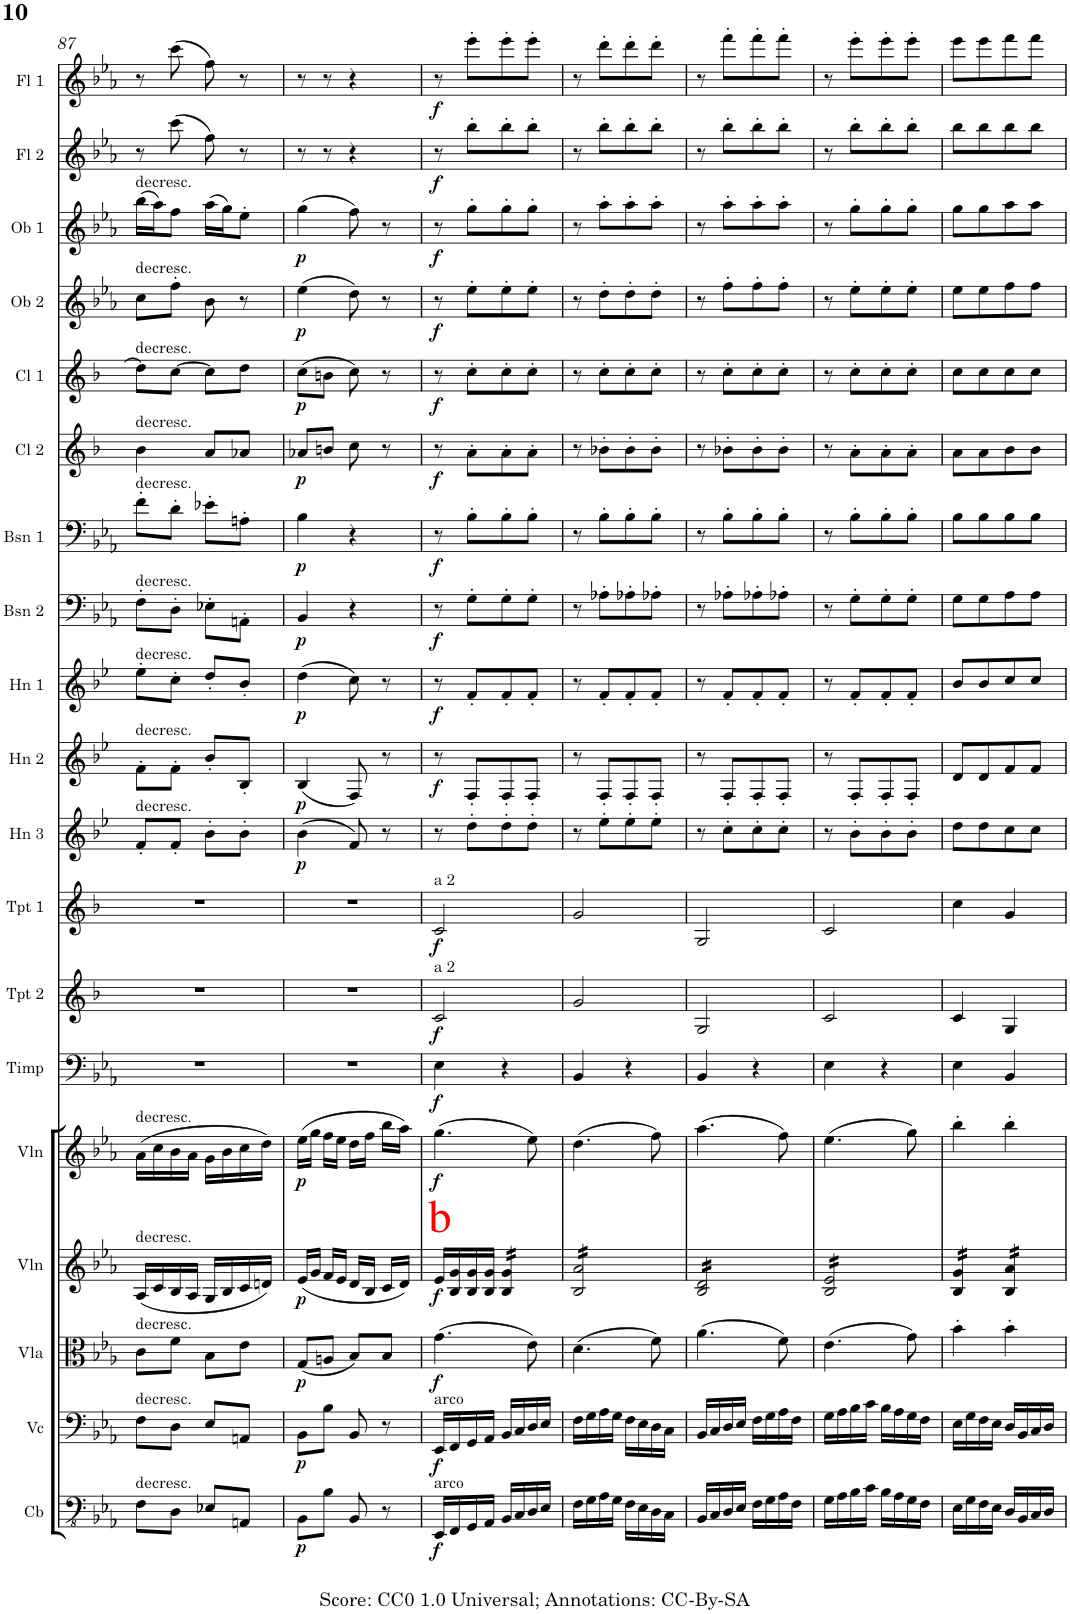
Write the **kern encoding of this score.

**kern	**dynam	**kern	**dynam	**kern	**dynam	**kern	**dynam	**kern	**text	**dynam	**kern	**dynam	**kern	**dynam	**kern	**dynam	**kern	**dynam	**kern	**dynam	**kern	**dynam	**kern	**dynam	**kern	**dynam	**kern	**dynam	**kern	**dynam	**kern	**dynam	**kern	**dynam	**kern	**dynam	**kern	**dynam
*part19	*part19	*part18	*part18	*part17	*part17	*part16	*part16	*part15	*part15	*part15	*part14	*part14	*part13	*part13	*part12	*part12	*part11	*part11	*part10	*part10	*part9	*part9	*part8	*part8	*part7	*part7	*part6	*part6	*part5	*part5	*part4	*part4	*part3	*part3	*part2	*part2	*part1	*part1
*staff19	*staff19	*staff18	*staff18	*staff17	*staff17	*staff16	*staff16	*staff15	*staff15	*staff15	*staff14	*staff14	*staff13	*staff13	*staff12	*staff12	*staff11	*staff11	*staff10	*staff10	*staff9	*staff9	*staff8	*staff8	*staff7	*staff7	*staff6	*staff6	*staff5	*staff5	*staff4	*staff4	*staff3	*staff3	*staff2	*staff2	*staff1	*staff1
*I"Contrabass	*	*I"Violoncello	*	*I"Viola	*	*I"Violin	*	*I"Violin	*	*	*I"Timpani	*	*I"Bb Trumpet 2	*	*I"Bb Trumpet 1	*	*I"F Horn 3	*	*I"F Horn 2	*	*I"F Horn 1	*	*I"Bassoon 2	*	*I"Bassoon 1	*	*I"Bb Clarinet 2	*	*I"Bb Clarinet 1	*	*I"Oboe 2	*	*I"Oboe 1	*	*I"Flute 2	*	*I"Flute 1	*
*I'Cb	*	*I'Vc	*	*I'Vla	*	*I'Vln	*	*I'Vln	*	*	*I'Timp	*	*I'Tpt 2	*	*I'Tpt 1	*	*I'Hn 3	*	*I'Hn 2	*	*I'Hn 1	*	*I'Bsn 2	*	*I'Bsn 1	*	*I'Cl 2	*	*I'Cl 1	*	*I'Ob 2	*	*I'Ob 1	*	*I'Fl 2	*	*I'Fl 1	*
!!LO:PB:g=z
*clefFv4	*	*clefF4	*	*clefC3	*	*clefG2	*	*clefG2	*	*	*clefF4	*	*clefG2	*	*clefG2	*	*clefG2	*	*clefG2	*	*clefG2	*	*clefF4	*	*clefF4	*	*clefG2	*	*clefG2	*	*clefG2	*	*clefG2	*	*clefG2	*	*clefG2	*
*	*	*	*	*	*	*	*	*	*	*	*	*	*Trd1c2	*	*Trd1c2	*	*Trd4c7	*	*Trd4c7	*	*Trd4c7	*	*	*	*	*	*Trd1c2	*	*Trd1c2	*	*	*	*	*	*	*	*	*
*k[b-e-a-]	*	*k[b-e-a-]	*	*k[b-e-a-]	*	*k[b-e-a-]	*	*k[b-e-a-]	*	*	*k[b-e-a-]	*	*k[b-]	*	*k[b-]	*	*k[b-e-]	*	*k[b-e-]	*	*k[b-e-]	*	*k[b-e-a-]	*	*k[b-e-a-]	*	*k[b-]	*	*k[b-]	*	*k[b-e-a-]	*	*k[b-e-a-]	*	*k[b-e-a-]	*	*k[b-e-a-]	*
*M2/4	*	*M2/4	*	*M2/4	*	*M2/4	*	*M2/4	*	*	*M2/4	*	*M2/4	*	*M2/4	*	*M2/4	*	*M2/4	*	*M2/4	*	*M2/4	*	*M2/4	*	*M2/4	*	*M2/4	*	*M2/4	*	*M2/4	*	*M2/4	*	*M2/4	*
=87	=87	=87	=87	=87	=87	=87	=87	=87	=87	=87	=87	=87	=87	=87	=87	=87	=87	=87	=87	=87	=87	=87	=87	=87	=87	=87	=87	=87	=87	=87	=87	=87	=87	=87	=87	=87	=87	=87
!	!	!	!	!	!	!	!	!	!	!	!	!	!	!	!	!	!	!	!	!	!	!	!	!	!	!	!	!	!	!	!	!	!LO:TX:a:t=decresc.	!	!	!	!	!
!	!	!	!	!	!	!	!	!	!	!	!	!	!	!	!	!	!	!	!	!	!	!	!	!	!	!	!	!	!	!	!LO:TX:a:t=decresc.	!	!	!	!	!	!	!
!	!	!	!	!	!	!	!	!	!	!	!	!	!	!	!	!	!	!	!	!	!	!	!	!	!	!	!	!	!LO:TX:a:t=decresc.	!	!	!	!	!	!	!	!	!
!	!	!	!	!	!	!	!	!	!	!	!	!	!	!	!	!	!	!	!	!	!	!	!	!	!	!	!LO:TX:a:t=decresc.	!	!	!	!	!	!	!	!	!	!	!
!	!	!	!	!	!	!	!	!	!	!	!	!	!	!	!	!	!	!	!	!	!	!	!	!	!LO:TX:a:t=decresc.	!	!	!	!	!	!	!	!	!	!	!	!	!
!	!	!	!	!	!	!	!	!	!	!	!	!	!	!	!	!	!	!	!	!	!	!	!LO:TX:a:t=decresc.	!	!	!	!	!	!	!	!	!	!	!	!	!	!	!
!	!	!	!	!	!	!	!	!	!	!	!	!	!	!	!	!	!	!	!	!	!LO:TX:a:t=decresc.	!	!	!	!	!	!	!	!	!	!	!	!	!	!	!	!	!
!	!	!	!	!	!	!	!	!	!	!	!	!	!	!	!	!	!	!	!LO:TX:a:t=decresc.	!	!	!	!	!	!	!	!	!	!	!	!	!	!	!	!	!	!	!
!	!	!	!	!	!	!	!	!	!	!	!	!	!	!	!	!	!LO:TX:a:t=decresc.	!	!	!	!	!	!	!	!	!	!	!	!	!	!	!	!	!	!	!	!	!
!	!	!	!	!	!	!	!	!LO:TX:a:t=decresc.	!	!	!	!	!	!	!	!	!	!	!	!	!	!	!	!	!	!	!	!	!	!	!	!	!	!	!	!	!	!
!	!	!	!	!	!	!LO:TX:a:t=decresc.	!	!	!	!	!	!	!	!	!	!	!	!	!	!	!	!	!	!	!	!	!	!	!	!	!	!	!	!	!	!	!	!
!	!	!	!	!LO:TX:a:t=decresc.	!	!	!	!	!	!	!	!	!	!	!	!	!	!	!	!	!	!	!	!	!	!	!	!	!	!	!	!	!	!	!	!	!	!
!	!	!LO:TX:a:t=decresc.	!	!	!	!	!	!	!	!	!	!	!	!	!	!	!	!	!	!	!	!	!	!	!	!	!	!	!	!	!	!	!	!	!	!	!	!
!LO:TX:a:t=decresc.	!	!	!	!	!	!	!	!	!	!	!	!	!	!	!	!	!	!	!	!	!	!	!	!	!	!	!	!	!	!	!	!	!	!	!	!	!	!
8FF\L	.	8F\L	.	8c\L	.	(16A-/LL	.	(16a-\LL	.	.	2r	.	2r	.	2r	.	8f'/L	.	8f'\L	.	8ee-'\L	.	8F'\L	.	8f'\L	.	4b-\	.	8dd\L]	.	8cc\L	.	(16bb-\LL	.	8r	.	8r	.
.	.	.	.	.	.	16c/	.	16cc\	.	.	.	.	.	.	.	.	.	.	.	.	.	.	.	.	.	.	.	.	.	.	.	.	16aa-\J)	.	.	.	.	.
8DD\J	.	8D\J	.	8f\J	.	16B-/	.	16b-\	.	.	.	.	.	.	.	.	8f'/J	.	8f'\J	.	8cc'\J	.	8D'\J	.	8d'\J	.	.	.	[8cc\J	.	8ff'\J	.	8ff\J	.	(8ccc\	.	(8ccc\	.
.	.	.	.	.	.	16A-/JJ	.	16a-\JJ	.	.	.	.	.	.	.	.	.	.	.	.	.	.	.	.	.	.	.	.	.	.	.	.	.	.	.	.	.	.
8EE-X/L	.	8E-/L	.	8B-\L	.	16G/LL	.	16g\LL	.	.	.	.	.	.	.	.	8b-'\L	.	8b-'/L	.	8dd'/L	.	8E-X'\L	.	8e-X'\L	.	8a/L	.	8cc\L]	.	8b-\	.	(16aa-\LL	.	8ff\)	.	8ff\)	.
.	.	.	.	.	.	16B-/	.	16b-\	.	.	.	.	.	.	.	.	.	.	.	.	.	.	.	.	.	.	.	.	.	.	.	.	16gg\J)	.	.	.	.	.
8AAAn/J	.	8AAn/J	.	8e-\J	.	16c/	.	16cc\	.	.	.	.	.	.	.	.	8b-'\J	.	8B-'/J	.	8b-'/J	.	8AAn'\J	.	8An'\J	.	8a-X/J	.	8dd\J	.	8r	.	8ee-'\J	.	8r	.	8r	.
.	.	.	.	.	.	16dn/JJ)	.	16dd\JJ)	.	.	.	.	.	.	.	.	.	.	.	.	.	.	.	.	.	.	.	.	.	.	.	.	.	.	.	.	.	.
=88	=88	=88	=88	=88	=88	=88	=88	=88	=88	=88	=88	=88	=88	=88	=88	=88	=88	=88	=88	=88	=88	=88	=88	=88	=88	=88	=88	=88	=88	=88	=88	=88	=88	=88	=88	=88	=88	=88
!	!LO:DY:b	!	!LO:DY:b	!	!LO:DY:b	!	!LO:DY:b	!	!	!LO:DY:b	!	!	!	!	!	!	!	!LO:DY:b	!	!LO:DY:b	!	!LO:DY:b	!	!LO:DY:b	!	!LO:DY:b	!	!LO:DY:b	!	!LO:DY:b	!	!LO:DY:b	!	!LO:DY:b	!	!	!	!
8BBB-\L	p	8BB-\L	p	(8G/L	p	(16e-/LL	p	(16ee-\LL	.	p	2r	.	2r	.	2r	.	(4b-\	p	(4B-/	p	(4dd\	p	4BB-/	p	4B-\	p	8a-X/L	p	(8cc\L	p	(4ee-\	p	(4gg\	p	8r	.	8r	.
.	.	.	.	.	.	16g/JJ	.	16gg\JJ	.	.	.	.	.	.	.	.	.	.	.	.	.	.	.	.	.	.	.	.	.	.	.	.	.	.	.	.	.	.
8BB-\J	.	8B-\J	.	8An/J	.	16f/LL	.	16ff\LL	.	.	.	.	.	.	.	.	.	.	.	.	.	.	.	.	.	.	8bn/J	.	8bn\J	.	.	.	.	.	8r	.	8r	.
.	.	.	.	.	.	16e-/JJ	.	16ee-\JJ	.	.	.	.	.	.	.	.	.	.	.	.	.	.	.	.	.	.	.	.	.	.	.	.	.	.	.	.	.	.
8BBB-/	.	8BB-/	.	8B-/L)	.	16d/LL	.	16dd\LL	.	.	.	.	.	.	.	.	8f/)	.	8F/)	.	8cc\)	.	4r	.	4r	.	8cc\	.	8cc\)	.	8dd\)	.	8ff\)	.	4r	.	4r	.
.	.	.	.	.	.	16B-/JJ	.	16ff\JJ	.	.	.	.	.	.	.	.	.	.	.	.	.	.	.	.	.	.	.	.	.	.	.	.	.	.	.	.	.	.
8r	.	8r	.	8B-/J	.	16c/LL	.	16bb-\LL	.	.	.	.	.	.	.	.	8r	.	8r	.	8r	.	.	.	.	.	8r	.	8r	.	8r	.	8r	.	.	.	.	.
.	.	.	.	.	.	16d/JJ)	.	16aa-\JJ)	.	.	.	.	.	.	.	.	.	.	.	.	.	.	.	.	.	.	.	.	.	.	.	.	.	.	.	.	.	.
=89	=89	=89	=89	=89	=89	=89	=89	=89	=89	=89	=89	=89	=89	=89	=89	=89	=89	=89	=89	=89	=89	=89	=89	=89	=89	=89	=89	=89	=89	=89	=89	=89	=89	=89	=89	=89	=89	=89
!	!	!	!	!	!	!	!	!	!	!	!	!	!	!	!LO:TX:a:t=a 2	!	!	!	!	!	!	!	!	!	!	!	!	!	!	!	!	!	!	!	!	!	!	!
!	!	!	!	!	!	!	!	!	!	!	!	!	!LO:TX:a:t=a 2	!	!	!	!	!	!	!	!	!	!	!	!	!	!	!	!	!	!	!	!	!	!	!	!	!
!	!	!LO:TX:a:t=arco	!	!	!	!	!	!	!	!	!	!	!	!	!	!	!	!	!	!	!	!	!	!	!	!	!	!	!	!	!	!	!	!	!	!	!	!
!LO:TX:a:t=arco	!	!	!	!	!	!	!	!	!	!	!	!	!	!	!	!	!	!	!	!	!	!	!	!	!	!	!	!	!	!	!	!	!	!	!	!	!	!
!	!LO:DY:b	!	!LO:DY:b	!	!LO:DY:b	!	!LO:DY:b	!	!LO:LY:b:color=#FF0000	!LO:DY:b	!	!LO:DY:b	!	!LO:DY:b	!	!LO:DY:b	!	!	!	!LO:DY:b	!	!LO:DY:b	!	!LO:DY:b	!	!LO:DY:b	!	!LO:DY:b	!	!LO:DY:b	!	!LO:DY:b	!	!LO:DY:b	!	!LO:DY:b	!	!LO:DY:b
16EEE-/LL	f	16EE-/LL	f	(4.g\	f	16e-/LL	f	(4.gg\	b	f	4E-\	f	2c/	f	2c/	f	8r	.	8r	f	8r	f	8r	f	8r	f	8r	f	8r	f	8r	f	8r	f	8r	f	8r	f
16FFF/	.	16FF/	.	.	.	16B-/ 16g/	.	.	.	.	.	.	.	.	.	.	.	.	.	.	.	.	.	.	.	.	.	.	.	.	.	.	.	.	.	.	.	.
16GGG/	.	16GG/	.	.	.	16B-/ 16g/	.	.	.	.	.	.	.	.	.	.	8dd'\L	.	8F'/L	.	8f'/L	.	8G'\L	.	8B-'\L	.	8a'\L	.	8cc'\L	.	8ee-'\L	.	8gg'\L	.	8bb-'\L	.	8eee-'\L	.
16AAA-/JJ	.	16AA-/JJ	.	.	.	16B-/ 16g/JJ	.	.	.	.	.	.	.	.	.	.	.	.	.	.	.	.	.	.	.	.	.	.	.	.	.	.	.	.	.	.	.	.
*	*	*	*	*	*	*tremolo	*	*	*	*	*	*	*	*	*	*	*	*	*	*	*	*	*	*	*	*	*	*	*	*	*	*	*	*	*	*	*	*
16BBB-/LL	.	16BB-/LL	.	.	.	16B-/ 16g/LL	.	.	.	.	4r	.	.	.	.	.	8dd'\	.	8F'/	.	8f'/	.	8G'\	.	8B-'\	.	8a'\	.	8cc'\	.	8ee-'\	.	8gg'\	.	8bb-'\	.	8eee-'\	.
16CC/	.	16C/	.	.	.	16B-/ 16g/	.	.	.	.	.	.	.	.	.	.	.	.	.	.	.	.	.	.	.	.	.	.	.	.	.	.	.	.	.	.	.	.
16DD/	.	16D/	.	8e-\)	.	16B-/ 16g/	.	8ee-\)	.	.	.	.	.	.	.	.	8dd'\J	.	8F'/J	.	8f'/J	.	8G'\J	.	8B-'\J	.	8a'\J	.	8cc'\J	.	8ee-'\J	.	8gg'\J	.	8bb-'\J	.	8eee-'\J	.
16EE-/JJ	.	16E-/JJ	.	.	.	16B-/ 16g/JJ	.	.	.	.	.	.	.	.	.	.	.	.	.	.	.	.	.	.	.	.	.	.	.	.	.	.	.	.	.	.	.	.
=90	=90	=90	=90	=90	=90	=90	=90	=90	=90	=90	=90	=90	=90	=90	=90	=90	=90	=90	=90	=90	=90	=90	=90	=90	=90	=90	=90	=90	=90	=90	=90	=90	=90	=90	=90	=90	=90	=90
16FF\LL	.	16F\LL	.	(4.d\	.	16B-/ 16a-/LL	.	(4.dd\	.	.	4BB-/	.	2g/	.	2g/	.	8r	.	8r	.	8r	.	8r	.	8r	.	8r	.	8r	.	8r	.	8r	.	8r	.	8r	.
16GG\	.	16G\	.	.	.	16B-/ 16a-/	.	.	.	.	.	.	.	.	.	.	.	.	.	.	.	.	.	.	.	.	.	.	.	.	.	.	.	.	.	.	.	.
16AA-\	.	16A-\	.	.	.	16B-/ 16a-/	.	.	.	.	.	.	.	.	.	.	8ee-'\L	.	8F'/L	.	8f'/L	.	8A-X'\L	.	8B-'\L	.	8b-X'\L	.	8cc'\L	.	8dd'\L	.	8aa-'\L	.	8bb-'\L	.	8ddd'\L	.
16GG\JJ	.	16G\JJ	.	.	.	16B-/ 16a-/	.	.	.	.	.	.	.	.	.	.	.	.	.	.	.	.	.	.	.	.	.	.	.	.	.	.	.	.	.	.	.	.
16FF\LL	.	16F\LL	.	.	.	16B-/ 16a-/	.	.	.	.	4r	.	.	.	.	.	8ee-'\	.	8F'/	.	8f'/	.	8A-X'\	.	8B-'\	.	8b-'\	.	8cc'\	.	8dd'\	.	8aa-'\	.	8bb-'\	.	8ddd'\	.
16EE-\	.	16E-\	.	.	.	16B-/ 16a-/	.	.	.	.	.	.	.	.	.	.	.	.	.	.	.	.	.	.	.	.	.	.	.	.	.	.	.	.	.	.	.	.
16DD\	.	16D\	.	8f\)	.	16B-/ 16a-/	.	8ff\)	.	.	.	.	.	.	.	.	8ee-'\J	.	8F'/J	.	8f'/J	.	8A-X'\J	.	8B-'\J	.	8b-'\J	.	8cc'\J	.	8dd'\J	.	8aa-'\J	.	8bb-'\J	.	8ddd'\J	.
16CC\JJ	.	16C\JJ	.	.	.	16B-/ 16a-/JJ	.	.	.	.	.	.	.	.	.	.	.	.	.	.	.	.	.	.	.	.	.	.	.	.	.	.	.	.	.	.	.	.
=91	=91	=91	=91	=91	=91	=91	=91	=91	=91	=91	=91	=91	=91	=91	=91	=91	=91	=91	=91	=91	=91	=91	=91	=91	=91	=91	=91	=91	=91	=91	=91	=91	=91	=91	=91	=91	=91	=91
16BBB-/LL	.	16BB-/LL	.	(4.a-\	.	16B-/ 16d/LL	.	(4.aa-\	.	.	4BB-/	.	2G/	.	2G/	.	8r	.	8r	.	8r	.	8r	.	8r	.	8r	.	8r	.	8r	.	8r	.	8r	.	8r	.
16CC/	.	16C/	.	.	.	16B-/ 16d/	.	.	.	.	.	.	.	.	.	.	.	.	.	.	.	.	.	.	.	.	.	.	.	.	.	.	.	.	.	.	.	.
16DD/	.	16D/	.	.	.	16B-/ 16d/	.	.	.	.	.	.	.	.	.	.	8cc'\L	.	8F'/L	.	8f'/L	.	8A-X'\L	.	8B-'\L	.	8b-X'\L	.	8cc'\L	.	8ff'\L	.	8aa-'\L	.	8bb-'\L	.	8fff'\L	.
16EE-/JJ	.	16E-/JJ	.	.	.	16B-/ 16d/	.	.	.	.	.	.	.	.	.	.	.	.	.	.	.	.	.	.	.	.	.	.	.	.	.	.	.	.	.	.	.	.
16FF\LL	.	16F\LL	.	.	.	16B-/ 16d/	.	.	.	.	4r	.	.	.	.	.	8cc'\	.	8F'/	.	8f'/	.	8A-X'\	.	8B-'\	.	8b-'\	.	8cc'\	.	8ff'\	.	8aa-'\	.	8bb-'\	.	8fff'\	.
16GG\	.	16G\	.	.	.	16B-/ 16d/	.	.	.	.	.	.	.	.	.	.	.	.	.	.	.	.	.	.	.	.	.	.	.	.	.	.	.	.	.	.	.	.
16AA-\	.	16A-\	.	8f\)	.	16B-/ 16d/	.	8ff\)	.	.	.	.	.	.	.	.	8cc'\J	.	8F'/J	.	8f'/J	.	8A-X'\J	.	8B-'\J	.	8b-'\J	.	8cc'\J	.	8ff'\J	.	8aa-'\J	.	8bb-'\J	.	8fff'\J	.
16FF\JJ	.	16F\JJ	.	.	.	16B-/ 16d/JJ	.	.	.	.	.	.	.	.	.	.	.	.	.	.	.	.	.	.	.	.	.	.	.	.	.	.	.	.	.	.	.	.
=92	=92	=92	=92	=92	=92	=92	=92	=92	=92	=92	=92	=92	=92	=92	=92	=92	=92	=92	=92	=92	=92	=92	=92	=92	=92	=92	=92	=92	=92	=92	=92	=92	=92	=92	=92	=92	=92	=92
16GG\LL	.	16G\LL	.	(4.e-\	.	16B-/ 16e-/LL	.	(4.ee-\	.	.	4E-\	.	2c/	.	2c/	.	8r	.	8r	.	8r	.	8r	.	8r	.	8r	.	8r	.	8r	.	8r	.	8r	.	8r	.
16AA-\	.	16A-\	.	.	.	16B-/ 16e-/	.	.	.	.	.	.	.	.	.	.	.	.	.	.	.	.	.	.	.	.	.	.	.	.	.	.	.	.	.	.	.	.
16BB-\	.	16B-\	.	.	.	16B-/ 16e-/	.	.	.	.	.	.	.	.	.	.	8b-'\L	.	8F'/L	.	8f'/L	.	8G'\L	.	8B-'\L	.	8a'\L	.	8cc'\L	.	8ee-'\L	.	8gg'\L	.	8bb-'\L	.	8eee-'\L	.
16C\JJ	.	16c\JJ	.	.	.	16B-/ 16e-/	.	.	.	.	.	.	.	.	.	.	.	.	.	.	.	.	.	.	.	.	.	.	.	.	.	.	.	.	.	.	.	.
16BB-\LL	.	16B-\LL	.	.	.	16B-/ 16e-/	.	.	.	.	4r	.	.	.	.	.	8b-'\	.	8F'/	.	8f'/	.	8G'\	.	8B-'\	.	8a'\	.	8cc'\	.	8ee-'\	.	8gg'\	.	8bb-'\	.	8eee-'\	.
16AA-\	.	16A-\	.	.	.	16B-/ 16e-/	.	.	.	.	.	.	.	.	.	.	.	.	.	.	.	.	.	.	.	.	.	.	.	.	.	.	.	.	.	.	.	.
16GG\	.	16G\	.	8g\)	.	16B-/ 16e-/	.	8gg\)	.	.	.	.	.	.	.	.	8b-'\J	.	8F'/J	.	8f'/J	.	8G'\J	.	8B-'\J	.	8a'\J	.	8cc'\J	.	8ee-'\J	.	8gg'\J	.	8bb-'\J	.	8eee-'\J	.
16FF\JJ	.	16F\JJ	.	.	.	16B-/ 16e-/JJ	.	.	.	.	.	.	.	.	.	.	.	.	.	.	.	.	.	.	.	.	.	.	.	.	.	.	.	.	.	.	.	.
=93	=93	=93	=93	=93	=93	=93	=93	=93	=93	=93	=93	=93	=93	=93	=93	=93	=93	=93	=93	=93	=93	=93	=93	=93	=93	=93	=93	=93	=93	=93	=93	=93	=93	=93	=93	=93	=93	=93
16EE-\LL	.	16E-\LL	.	4b-'\	.	16B-/ 16g/LL	.	4bb-'\	.	.	4E-\	.	4c/	.	4cc\	.	8dd\L	.	8d/L	.	8b-/L	.	8G\L	.	8B-\L	.	8a\L	.	8cc\L	.	8ee-\L	.	8gg\L	.	8bb-\L	.	8eee-\L	.
16GG\	.	16G\	.	.	.	16B-/ 16g/	.	.	.	.	.	.	.	.	.	.	.	.	.	.	.	.	.	.	.	.	.	.	.	.	.	.	.	.	.	.	.	.
16FF\	.	16F\	.	.	.	16B-/ 16g/	.	.	.	.	.	.	.	.	.	.	8dd\	.	8d/	.	8b-/	.	8G\	.	8B-\	.	8a\	.	8cc\	.	8ee-\	.	8gg\	.	8bb-\	.	8eee-\	.
16EE-\JJ	.	16E-\JJ	.	.	.	16B-/ 16g/JJ	.	.	.	.	.	.	.	.	.	.	.	.	.	.	.	.	.	.	.	.	.	.	.	.	.	.	.	.	.	.	.	.
16DD/LL	.	16D/LL	.	4b-'\	.	16B-/ 16a-/LL	.	4bb-'\	.	.	4BB-/	.	4G/	.	4g/	.	8cc\	.	8f/	.	8cc/	.	8A-\	.	8B-\	.	8b-\	.	8cc\	.	8ff\	.	8aa-\	.	8bb-\	.	8fff\	.
16BBB-/	.	16BB-/	.	.	.	16B-/ 16a-/	.	.	.	.	.	.	.	.	.	.	.	.	.	.	.	.	.	.	.	.	.	.	.	.	.	.	.	.	.	.	.	.
16CC/	.	16C/	.	.	.	16B-/ 16a-/	.	.	.	.	.	.	.	.	.	.	8cc\J	.	8f/J	.	8cc/J	.	8A-\J	.	8B-\J	.	8b-\J	.	8cc\J	.	8ff\J	.	8aa-\J	.	8bb-\J	.	8fff\J	.
16DD/JJ	.	16D/JJ	.	.	.	16B-/ 16a-/JJ	.	.	.	.	.	.	.	.	.	.	.	.	.	.	.	.	.	.	.	.	.	.	.	.	.	.	.	.	.	.	.	.
*	*	*	*	*	*	*Xtremolo	*	*	*	*	*	*	*	*	*	*	*	*	*	*	*	*	*	*	*	*	*	*	*	*	*	*	*	*	*	*	*	*
=	=	=	=	=	=	=	=	=	=	=	=	=	=	=	=	=	=	=	=	=	=	=	=	=	=	=	=	=	=	=	=	=	=	=	=	=	=	=
*-	*-	*-	*-	*-	*-	*-	*-	*-	*-	*-	*-	*-	*-	*-	*-	*-	*-	*-	*-	*-	*-	*-	*-	*-	*-	*-	*-	*-	*-	*-	*-	*-	*-	*-	*-	*-	*-	*-
